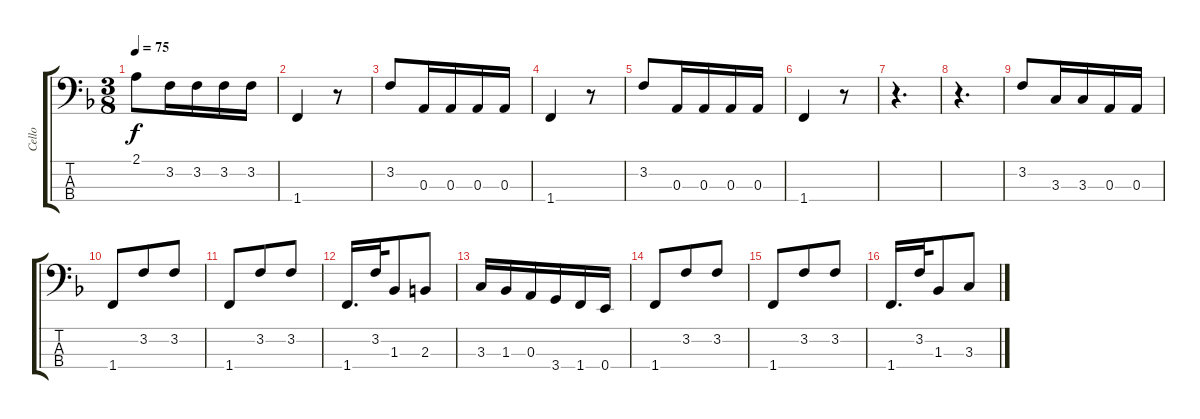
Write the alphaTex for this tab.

\track ("Cello " "Cello ") {instrument acousticbass}
\staff {score tabs}
\tuning (G2 D2 A1 E1) {hide}
\ts (3 8)
\tempo 75
\clef f4
\ks f
2.1.8{dy f} 3.2.16 3.2.16 3.2.16 3.2.16 |
1.4.4 r.8 |
3.2.8 0.3.16 0.3.16 0.3.16 0.3.16 |
1.4.4 r.8 |
3.2.8 0.3.16 0.3.16 0.3.16 0.3.16 |
1.4.4 r.8 |
r.4{d} |
r.4{d} |
3.2.8 3.3.16 3.3.16 0.3.16 0.3.16 |
1.4.8 3.2.8 3.2.8 |
1.4.8 3.2.8 3.2.8 |
1.4.16{d} 3.2.32 1.3.8 2.3.8 |
3.3.16 1.3.16 0.3.16 3.4.16 1.4.16 0.4.16 |
1.4.8 3.2.8 3.2.8 |
1.4.8 3.2.8 3.2.8 |
1.4.16{d} 3.2.32 1.3.8 3.3.8
